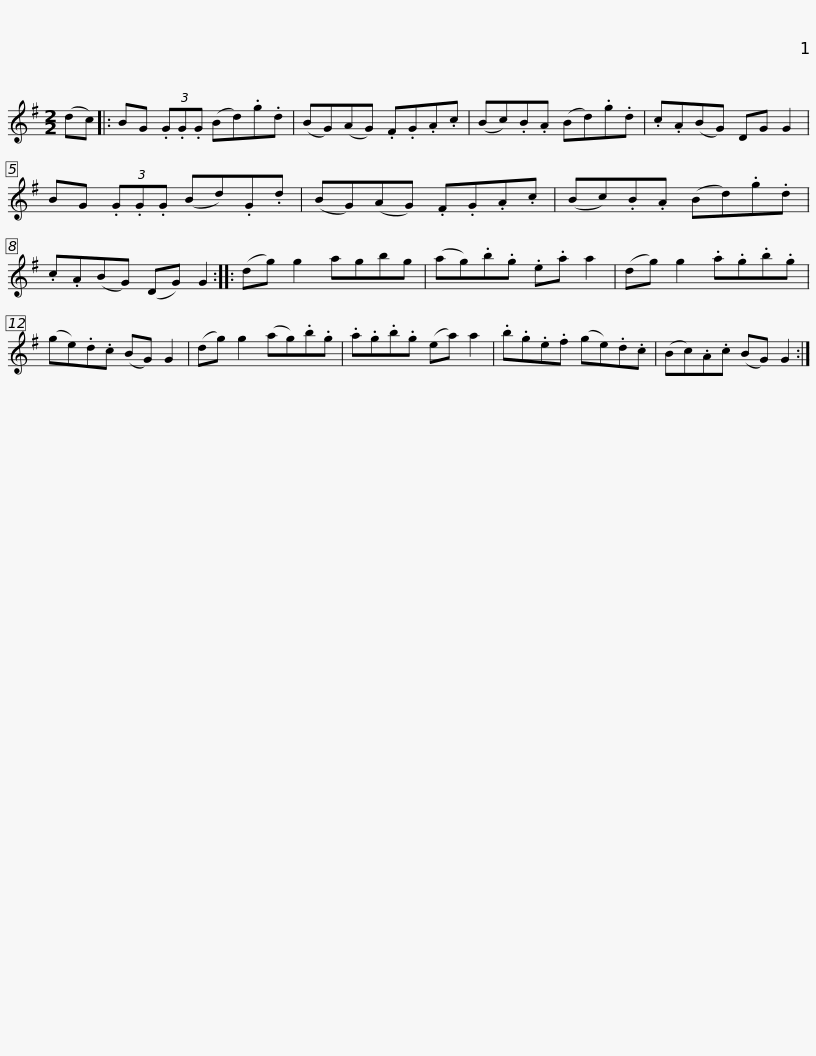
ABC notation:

X:1
L:1/8
M:2/2
I:linebreak $
K:G
V:1 treble
V:1
 (dc) |: BG (3.G.G.G (Bd).g.d | (BG)(AG) .F.G.A.c | (Bc).B.A (Bd).g.d | .c.A(BG) DG G2 | %5
 BG (3.G.G.G (Bd).G.d |$ (BG)(AG) .F.G.A.c | (Bc).B.A (Bd).g.d | .c.A(BG) (DG) G2 :: (dg) g2 agbg | %10
 (ag).b.g .e.a a2 |$ (dg) g2 .a.g.b.g | (ge).d.c (BG) G2 | (dg) g2 (ag).b.g | .a.g.b.g (ea) a2 | %15
 .b.g.e.f (ge).d.c |$ (Bc).A.c (BG) G2 :| %17
